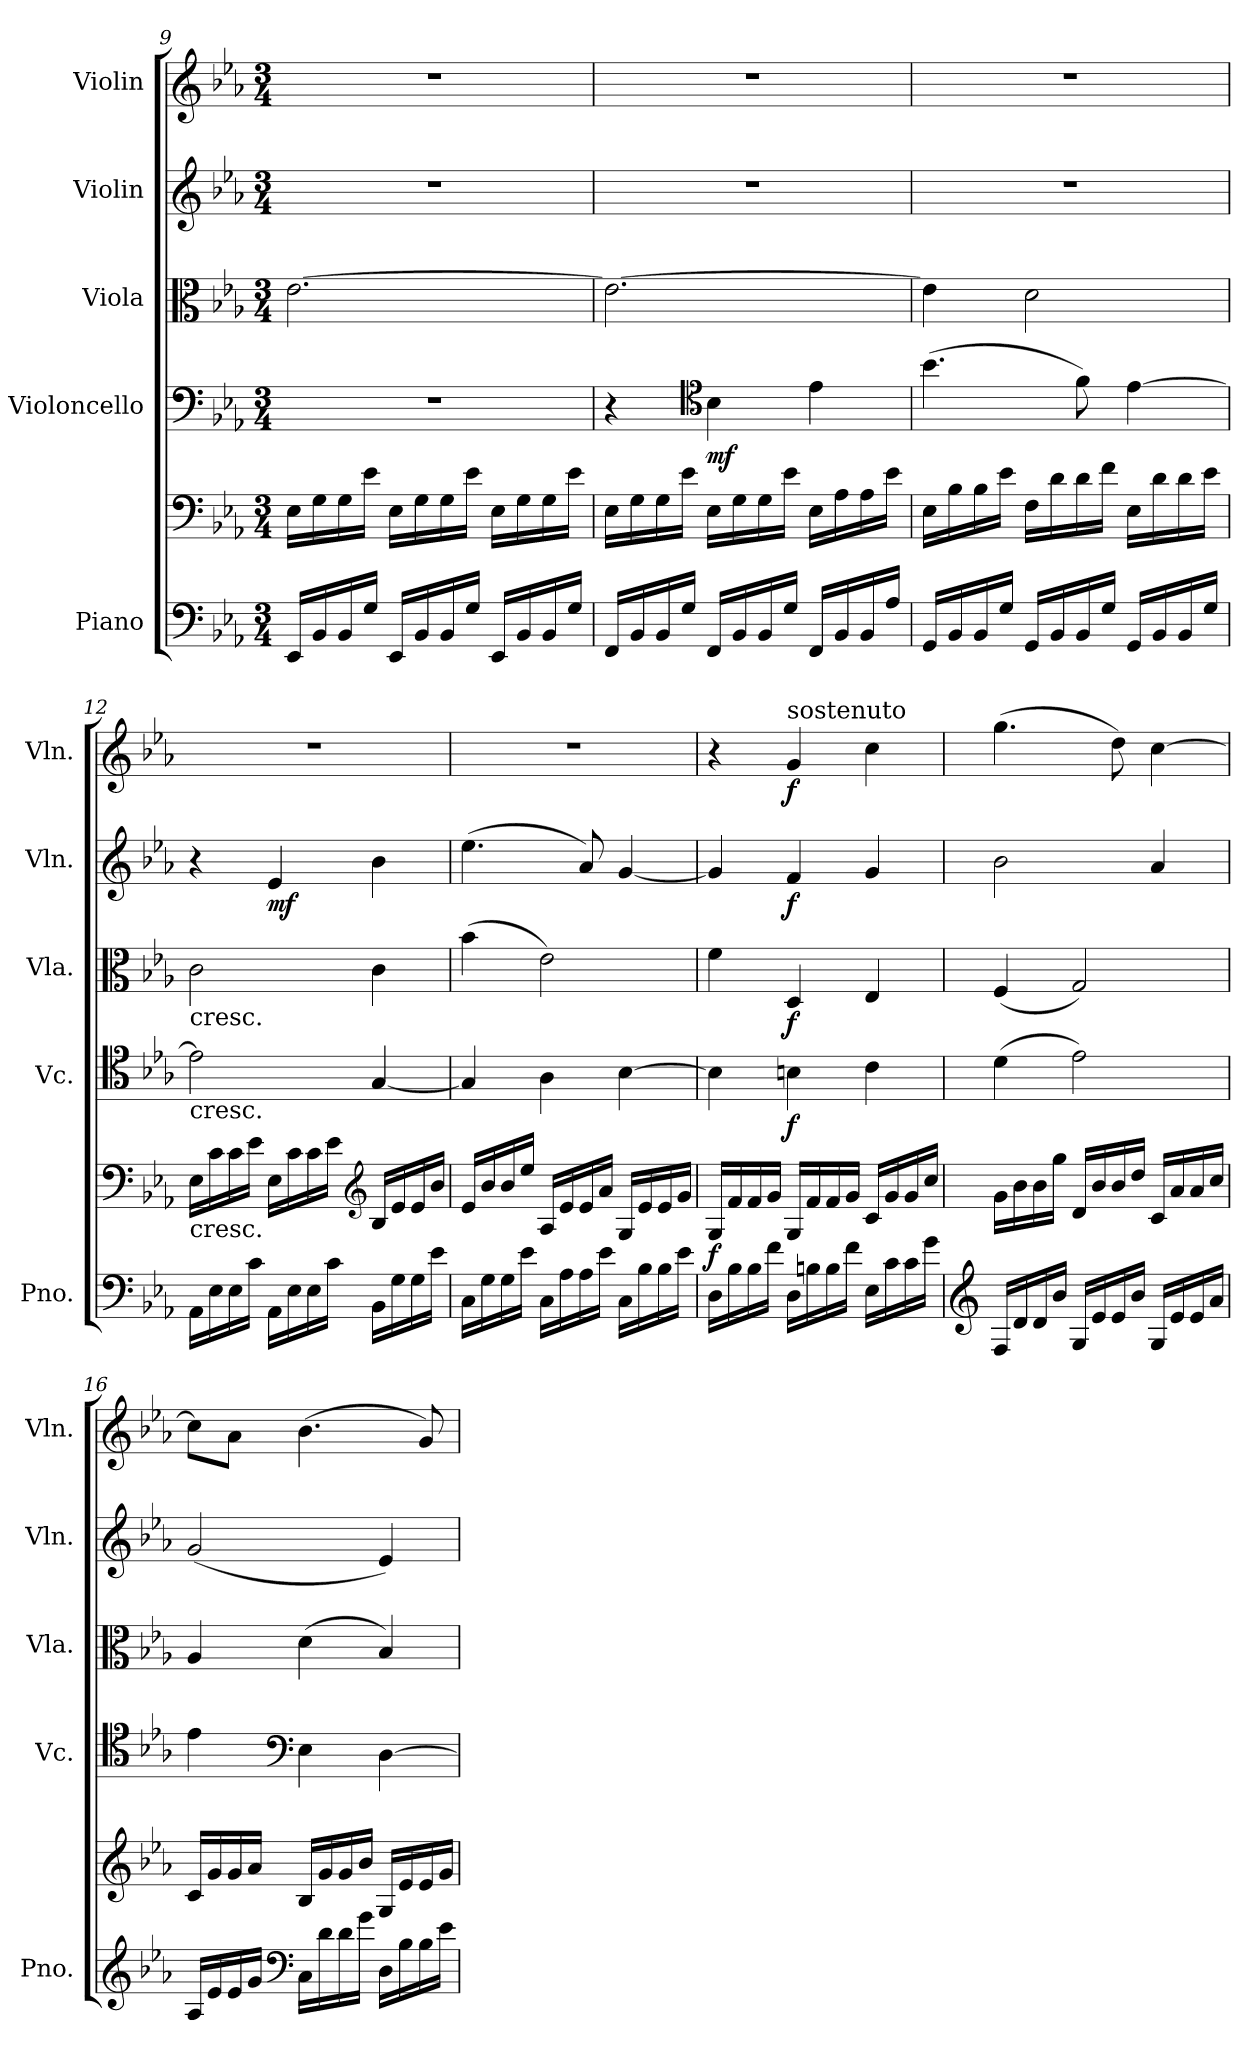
**kern	**kern	**dynam	**kern	**dynam	**kern	**dynam	**kern	**dynam	**kern	**dynam
*part5	*part5	*part5	*part4	*part4	*part3	*part3	*part2	*part2	*part1	*part1
*staff6	*staff5	*staff5/6	*staff4	*staff4	*staff3	*staff3	*staff2	*staff2	*staff1	*staff1
*I"Piano	*	*	*I"Violoncello	*	*I"Viola	*	*I"Violin	*	*I"Violin	*
*I'Pno.	*	*	*I'Vc.	*	*I'Vla.	*	*I'Vln.	*	*I'Vln.	*
*clefF4	*clefF4	*	*clefF4	*	*clefC3	*	*clefG2	*	*clefG2	*
*k[b-e-a-]	*k[b-e-a-]	*	*k[b-e-a-]	*	*k[b-e-a-]	*	*k[b-e-a-]	*	*k[b-e-a-]	*
*M3/4	*M3/4	*	*M3/4	*	*M3/4	*	*M3/4	*	*M3/4	*
=9	=9	=9	=9	=9	=9	=9	=9	=9	=9	=9
16EE-/LL	16E-\LL	.	2.r	.	[2.e-\	.	2.r	.	2.r	.
16BB-/	16G\	.	.	.	.	.	.	.	.	.
16BB-/	16G\	.	.	.	.	.	.	.	.	.
16G/JJ	16e-\JJ	.	.	.	.	.	.	.	.	.
16EE-/LL	16E-\LL	.	.	.	.	.	.	.	.	.
16BB-/	16G\	.	.	.	.	.	.	.	.	.
16BB-/	16G\	.	.	.	.	.	.	.	.	.
16G/JJ	16e-\JJ	.	.	.	.	.	.	.	.	.
16EE-/LL	16E-\LL	.	.	.	.	.	.	.	.	.
16BB-/	16G\	.	.	.	.	.	.	.	.	.
16BB-/	16G\	.	.	.	.	.	.	.	.	.
16G/JJ	16e-\JJ	.	.	.	.	.	.	.	.	.
=10	=10	=10	=10	=10	=10	=10	=10	=10	=10	=10
16FF/LL	16E-\LL	.	4r	.	2.e-\_	.	2.r	.	2.r	.
16BB-/	16G\	.	.	.	.	.	.	.	.	.
16BB-/	16G\	.	.	.	.	.	.	.	.	.
16G/JJ	16e-\JJ	.	.	.	.	.	.	.	.	.
*	*	*	*clefC4	*	*	*	*	*	*	*
!	!	!	!	!LO:DY:b	!	!	!	!	!	!
16FF/LL	16E-\LL	.	4B-\	mf	.	.	.	.	.	.
16BB-/	16G\	.	.	.	.	.	.	.	.	.
16BB-/	16G\	.	.	.	.	.	.	.	.	.
16G/JJ	16e-\JJ	.	.	.	.	.	.	.	.	.
16FF/LL	16E-\LL	.	4e-\	.	.	.	.	.	.	.
16BB-/	16A-\	.	.	.	.	.	.	.	.	.
16BB-/	16A-\	.	.	.	.	.	.	.	.	.
16A-/JJ	16e-\JJ	.	.	.	.	.	.	.	.	.
!!LO:PB:g=z
=11	=11	=11	=11	=11	=11	=11	=11	=11	=11	=11
16GG/LL	16E-\LL	.	(4.b-\	.	4e-\]	.	2.r	.	2.r	.
16BB-/	16B-\	.	.	.	.	.	.	.	.	.
16BB-/	16B-\	.	.	.	.	.	.	.	.	.
16G/JJ	16e-\JJ	.	.	.	.	.	.	.	.	.
16GG/LL	16F\LL	.	.	.	2d\	.	.	.	.	.
16BB-/	16d\	.	.	.	.	.	.	.	.	.
16BB-/	16d\	.	8f\)	.	.	.	.	.	.	.
16G/JJ	16f\JJ	.	.	.	.	.	.	.	.	.
16GG/LL	16E-\LL	.	[4e-\	.	.	.	.	.	.	.
16BB-/	16d\	.	.	.	.	.	.	.	.	.
16BB-/	16d\	.	.	.	.	.	.	.	.	.
16G/JJ	16e-\JJ	.	.	.	.	.	.	.	.	.
=12	=12	=12	=12	=12	=12	=12	=12	=12	=12	=12
!	!	!	!	!	!LO:TX:b:t=cresc.	!	!	!	!	!
!	!	!	!LO:TX:b:t=cresc.	!	!	!	!	!	!	!
!	!LO:TX:b:t=cresc.	!	!	!	!	!	!	!	!	!
16AA-\LL	16E-\LL	.	2e-\]	.	2c\	.	4r	.	2.r	.
16E-\	16c\	.	.	.	.	.	.	.	.	.
16E-\	16c\	.	.	.	.	.	.	.	.	.
16c\JJ	16e-\JJ	.	.	.	.	.	.	.	.	.
!	!	!	!	!	!	!	!	!LO:DY:b	!	!
16AA-\LL	16E-\LL	.	.	.	.	.	4e-/	mf	.	.
16E-\	16c\	.	.	.	.	.	.	.	.	.
16E-\	16c\	.	.	.	.	.	.	.	.	.
16c\JJ	16e-\JJ	.	.	.	.	.	.	.	.	.
*	*clefG2	*	*	*	*	*	*	*	*	*
16BB-\LL	16B-/LL	.	[4G/	.	4c\	.	4b-\	.	.	.
16G\	16e-/	.	.	.	.	.	.	.	.	.
16G\	16e-/	.	.	.	.	.	.	.	.	.
16e-\JJ	16b-/JJ	.	.	.	.	.	.	.	.	.
=13	=13	=13	=13	=13	=13	=13	=13	=13	=13	=13
16C\LL	16e-/LL	.	4G/]	.	(4b-\	.	(4.ee-\	.	2.r	.
16G\	16b-/	.	.	.	.	.	.	.	.	.
16G\	16b-/	.	.	.	.	.	.	.	.	.
16e-\JJ	16ee-/JJ	.	.	.	.	.	.	.	.	.
16C\LL	16A-/LL	.	4A-\	.	2e-\)	.	.	.	.	.
16A-\	16e-/	.	.	.	.	.	.	.	.	.
16A-\	16e-/	.	.	.	.	.	8a-/)	.	.	.
16e-\JJ	16a-/JJ	.	.	.	.	.	.	.	.	.
16C\LL	16G/LL	.	[4B-\	.	.	.	[4g/	.	.	.
16B-\	16e-/	.	.	.	.	.	.	.	.	.
16B-\	16e-/	.	.	.	.	.	.	.	.	.
16e-\JJ	16g/JJ	.	.	.	.	.	.	.	.	.
!!LO:LB:g=z
=14	=14	=14	=14	=14	=14	=14	=14	=14	=14	=14
!	!	!LO:DY:b	!	!	!	!	!	!	!	!
16D\LL	16G/LL	f	4B-\]	.	4f\	.	4g/]	.	4r	.
16B-\	16f/	.	.	.	.	.	.	.	.	.
16B-\	16f/	.	.	.	.	.	.	.	.	.
16f\JJ	16g/JJ	.	.	.	.	.	.	.	.	.
!	!	!	!	!	!	!	!	!	!LO:TX:a:t=sostenuto	!
!	!	!	!	!LO:DY:b	!	!LO:DY:b	!	!LO:DY:b	!	!LO:DY:b
16D\LL	16G/LL	.	4Bn\	f	4D/	f	4f/	f	4g/	f
16Bn\	16f/	.	.	.	.	.	.	.	.	.
16B\	16f/	.	.	.	.	.	.	.	.	.
16f\JJ	16g/JJ	.	.	.	.	.	.	.	.	.
16E-\LL	16c/LL	.	4c\	.	4E-/	.	4g/	.	4cc\	.
16c\	16g/	.	.	.	.	.	.	.	.	.
16c\	16g/	.	.	.	.	.	.	.	.	.
16g\JJ	16cc/JJ	.	.	.	.	.	.	.	.	.
=15	=15	=15	=15	=15	=15	=15	=15	=15	=15	=15
*clefG2	*	*	*	*	*	*	*	*	*	*
16F/LL	16g\LL	.	(4d\	.	(4F/	.	2b-\	.	(4.gg\	.
16d/	16b-\	.	.	.	.	.	.	.	.	.
16d/	16b-\	.	.	.	.	.	.	.	.	.
16b-/JJ	16gg\JJ	.	.	.	.	.	.	.	.	.
16G/LL	16d/LL	.	2e-\)	.	2G/)	.	.	.	.	.
16e-/	16b-/	.	.	.	.	.	.	.	.	.
16e-/	16b-/	.	.	.	.	.	.	.	8dd\)	.
16b-/JJ	16dd/JJ	.	.	.	.	.	.	.	.	.
16G/LL	16c/LL	.	.	.	.	.	4a-/	.	[4cc\	.
16e-/	16a-/	.	.	.	.	.	.	.	.	.
16e-/	16a-/	.	.	.	.	.	.	.	.	.
16a-/JJ	16cc/JJ	.	.	.	.	.	.	.	.	.
=16	=16	=16	=16	=16	=16	=16	=16	=16	=16	=16
16A-/LL	16c/LL	.	4e-\	.	4A-/	.	(2g/	.	8cc\L]	.
16e-/	16g/	.	.	.	.	.	.	.	.	.
16e-/	16g/	.	.	.	.	.	.	.	8a-\J	.
16g/JJ	16a-/JJ	.	.	.	.	.	.	.	.	.
*clefF4	*	*	*clefF4	*	*	*	*	*	*	*
16C\LL	16B-/LL	.	4E-\	.	(4d\	.	.	.	(4.b-\	.
16d\	16g/	.	.	.	.	.	.	.	.	.
16d\	16g/	.	.	.	.	.	.	.	.	.
16g\JJ	16b-/JJ	.	.	.	.	.	.	.	.	.
16D\LL	16G/LL	.	[4D\	.	4B-/)	.	4e-/)	.	.	.
16B-\	16e-/	.	.	.	.	.	.	.	.	.
16B-\	16e-/	.	.	.	.	.	.	.	8g/)	.
16e-\JJ	16g/JJ	.	.	.	.	.	.	.	.	.
=	=	=	=	=	=	=	=	=	=	=
*-	*-	*-	*-	*-	*-	*-	*-	*-	*-	*-
